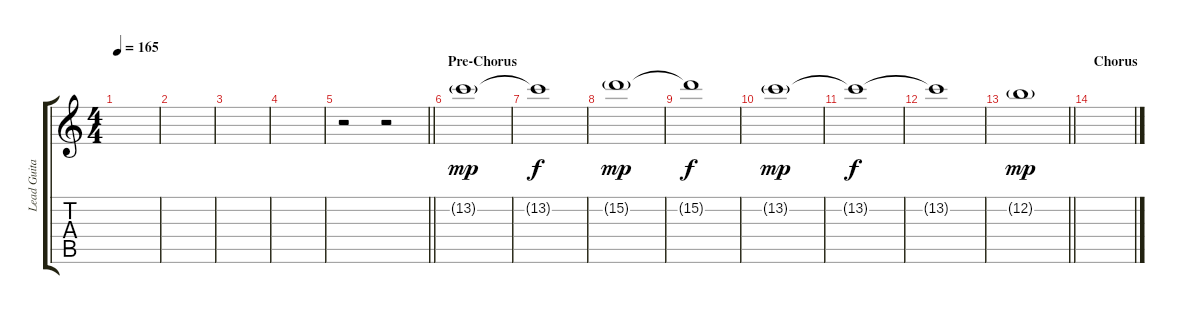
\track ("Lead Guitar 1" "Lead Guita") {instrument distortionguitar}
\staff {score tabs}
\tuning (E4 B3 G3 D3 A2 D2) {hide}
\ts (4 4)
\tempo 165
\clef g2
\ks c
|
|
|
|
\barLineRight lightlight
r.2 r.2{volume 11 instrument distortionguitar} |
\section ("" "Pre-Chorus")
13.2{g}.1{dy mp} |
13.2{t}.1{dy f} |
15.2{g}.1{dy mp} |
15.2{t}.1{dy f} |
13.2{g}.1{dy mp} |
13.2{t}.1{dy f} |
13.2{t}.1 |
\barLineRight lightlight
12.2{g}.1{dy mp} |
\section ("" "Chorus")
